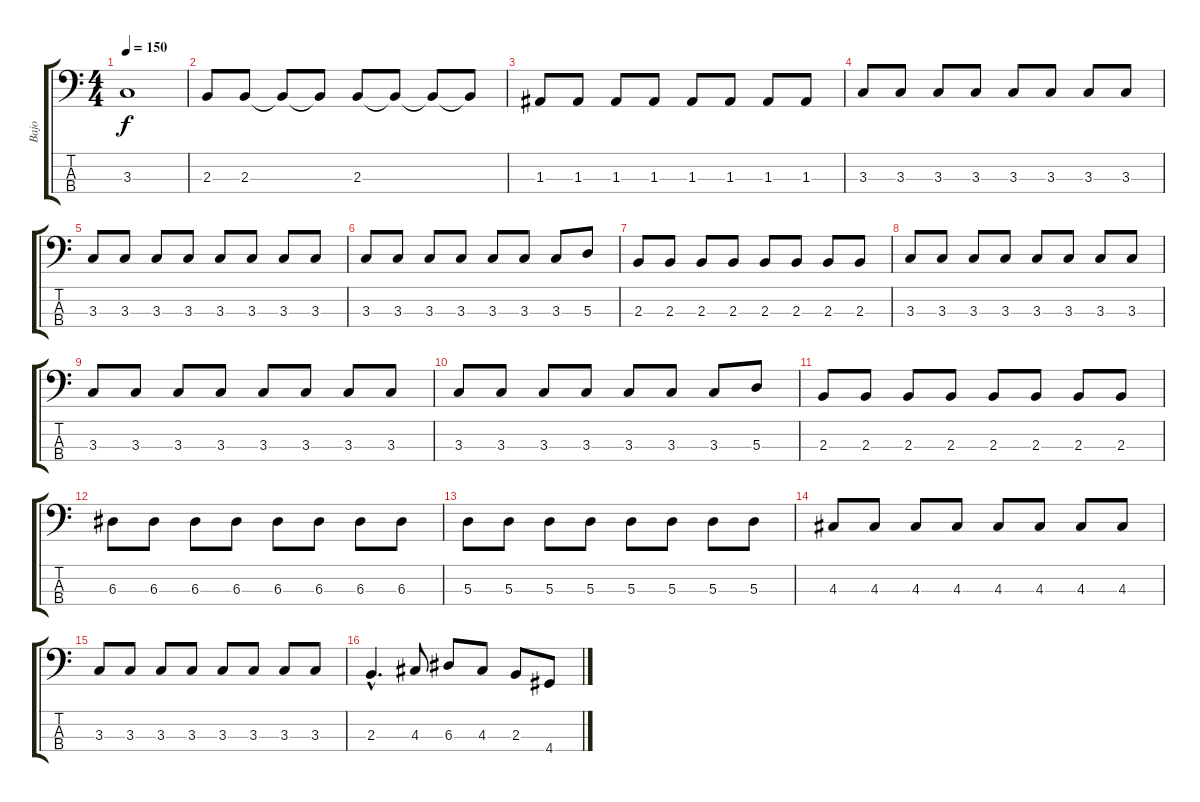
\track ("Bajo" "Bajo") {instrument electricbassfinger}
\staff {score tabs}
\tuning (G2 D2 A1 E1) {hide}
\ts (4 4)
\tempo 150
\clef f4
\ks c
3.3.1{dy f} |
2.3.8 2.3.8 2.3{t}.8 2.3{t}.8 2.3.8 2.3{t}.8 2.3{t}.8 2.3{t}.8 |
1.3.8 1.3.8 1.3.8 1.3.8 1.3.8 1.3.8 1.3.8 1.3.8 |
3.3.8 3.3.8 3.3.8 3.3.8 3.3.8 3.3.8 3.3.8 3.3.8 |
3.3.8 3.3.8 3.3.8 3.3.8 3.3.8 3.3.8 3.3.8 3.3.8 |
3.3.8 3.3.8 3.3.8 3.3.8 3.3.8 3.3.8 3.3.8 5.3.8 |
2.3.8 2.3.8 2.3.8 2.3.8 2.3.8 2.3.8 2.3.8 2.3.8 |
3.3.8 3.3.8 3.3.8 3.3.8 3.3.8 3.3.8 3.3.8 3.3.8 |
3.3.8 3.3.8 3.3.8 3.3.8 3.3.8 3.3.8 3.3.8 3.3.8 |
3.3.8 3.3.8 3.3.8 3.3.8 3.3.8 3.3.8 3.3.8 5.3.8 |
2.3.8 2.3.8 2.3.8 2.3.8 2.3.8 2.3.8 2.3.8 2.3.8 |
6.3.8 6.3.8 6.3.8 6.3.8 6.3.8 6.3.8 6.3.8 6.3.8 |
5.3.8 5.3.8 5.3.8 5.3.8 5.3.8 5.3.8 5.3.8 5.3.8 |
4.3.8 4.3.8 4.3.8 4.3.8 4.3.8 4.3.8 4.3.8 4.3.8 |
3.3.8 3.3.8 3.3.8 3.3.8 3.3.8 3.3.8 3.3.8 3.3.8 |
2.3{hac}.4{d} 4.3.8 6.3.8 4.3.8 2.3.8 4.4.8
